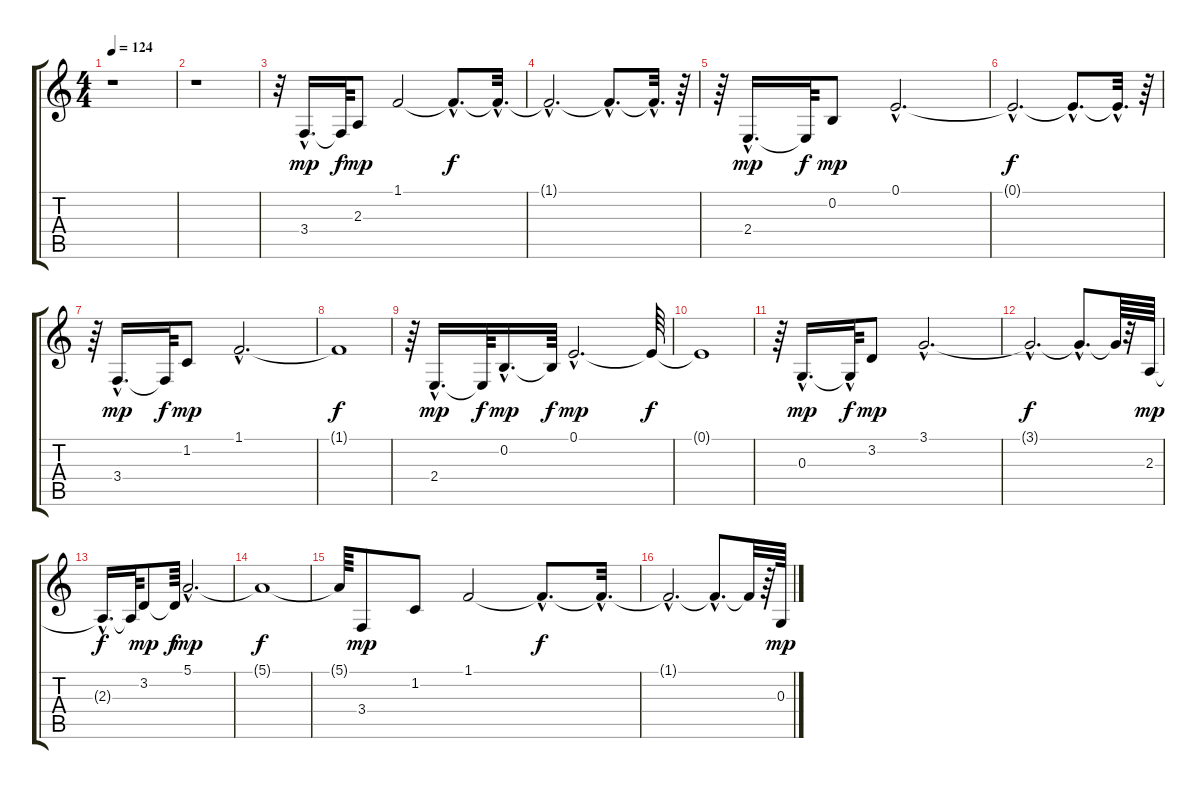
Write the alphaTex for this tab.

\track "" {instrument altosax}
\staff {score tabs}
\tuning (E4 B3 G3 D3 A2 E2) {hide}
\ts (4 4)
\tempo 124
\clef g2
\ks c
r.1{dy f} |
r.1 |
r.32 3.4{hac}.16{d dy mp} 3.4{t}.64{dy f} 2.3.8{dy mp} 1.1.2 1.1{hac t}.8{d dy f} 1.1{hac t}.32{d} |
1.1{hac t}.2{d} 1.1{hac t}.8{d} 1.1{hac t}.32{d} r.64 |
r.64 2.4{hac}.16{d dy mp} 2.4{t}.64{dy f} 0.2.8{dy mp} 0.1{hac}.2{d} |
0.1{hac t}.2{d dy f} 0.1{hac t}.8{d} 0.1{hac t}.32{d} r.64 |
r.64 3.4{hac}.16{d dy mp} 3.4{t}.64{dy f} 1.2.8{dy mp} 1.1{hac}.2{d} |
1.1{t}.1{dy f} |
r.64 2.4{hac}.16{d dy mp} 2.4{t}.64{dy f} 0.2{hac}.16{d dy mp} 0.2{t}.64{dy f} 0.1{hac}.2{d dy mp} 0.1{t}.64{dy f} |
0.1{t}.1 |
r.64 0.3{hac}.16{d dy mp} 0.3{hac t}.64{dy f} 3.2.8{dy mp} 3.1{hac}.2{d} |
3.1{hac t}.2{d dy f} 3.1{hac t}.8{d} 3.1{t}.64 r.32 2.3.64{dy mp} |
2.3{hac t}.16{d dy f} 2.3{t}.64 3.2.8{dy mp} 3.2{t}.64{dy f} 5.1{hac}.2{d dy mp} |
5.1{t}.1{dy f} |
5.1{t}.64 3.4.8{dy mp} 1.2.8 1.1.2 1.1{hac t}.8{d dy f} 1.1{hac t}.32{d} |
1.1{hac t}.2{d} 1.1{hac t}.8{d} 1.1{t}.32 r.64 0.3.64{dy mp}
